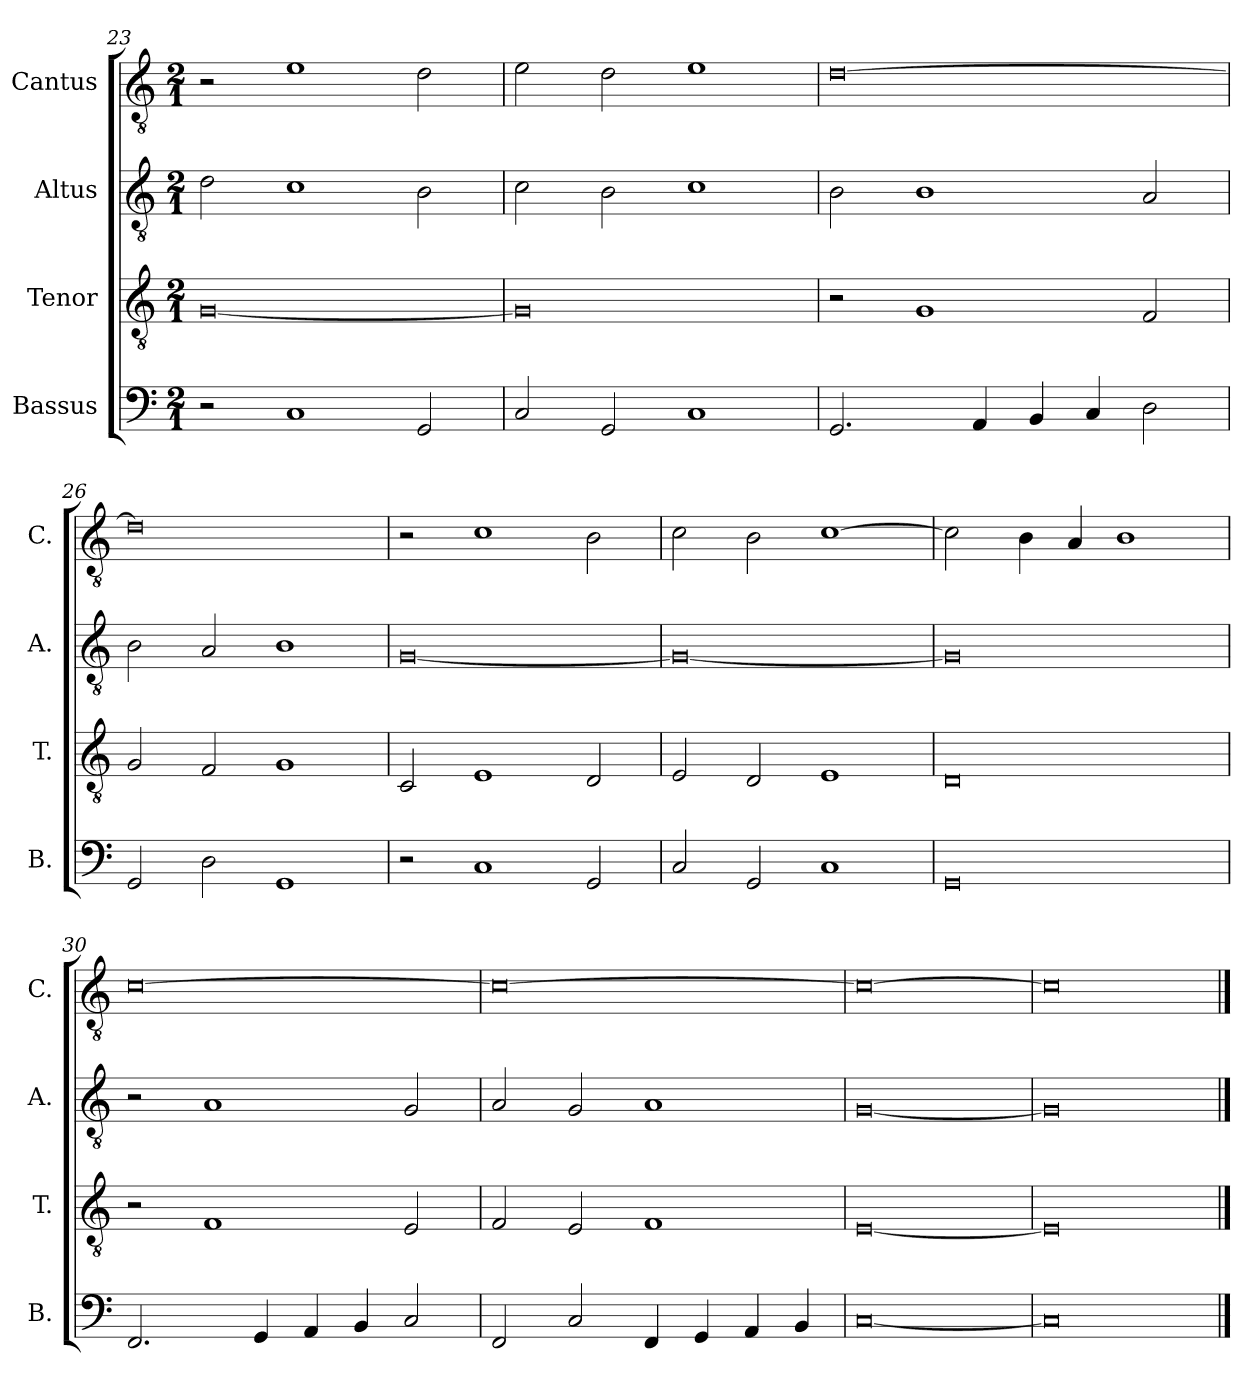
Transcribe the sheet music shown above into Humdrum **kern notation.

**kern	**kern	**kern	**kern
*part4	*part3	*part2	*part1
*staff4	*staff3	*staff2	*staff1
*I"Bassus	*I"Tenor	*I"Altus	*I"Cantus
*I'B.	*I'T.	*I'A.	*I'C.
*clefF4	*clefGv2	*clefGv2	*clefGv2
*k[]	*k[]	*k[]	*k[]
*M2/1	*M2/1	*M2/1	*M2/1
=23	=23	=23	=23
2r	[0G	2d\	2r
1C	.	1c	1e
2GG/	.	2B\	2d\
!!LO:PB:g=z
=24	=24	=24	=24
2C/	0G]	2c\	2e\
2GG/	.	2B\	2d\
1C	.	1c	1e
=25	=25	=25	=25
2.GG/	2r	2B\	[0d
.	1G	1B	.
4AA/	.	.	.
4BB/	.	.	.
4C/	.	.	.
2D\	2F/	2A/	.
=26	=26	=26	=26
2GG/	2G/	2B\	0d]
2D\	2F/	2A/	.
1GG	1G	1B	.
=27	=27	=27	=27
2r	2C/	[0G	2r
1C	1E	.	1c
2GG/	2D/	.	2B\
=28	=28	=28	=28
2C/	2E/	0G_	2c\
2GG/	2D/	.	2B\
1C	1E	.	[1c
=29	=29	=29	=29
0GG	0D	0G]	2c\]
.	.	.	4B\
.	.	.	4A/
.	.	.	1B
=30	=30	=30	=30
2.FF/	2r	2r	[0c
.	1F	1A	.
4GG/	.	.	.
4AA/	.	.	.
4BB/	.	.	.
2C/	2E/	2G/	.
!!LO:LB:g=z
=31	=31	=31	=31
2FF/	2F/	2A/	0c_
2C/	2E/	2G/	.
4FF/	1F	1A	.
4GG/	.	.	.
4AA/	.	.	.
4BB/	.	.	.
=32	=32	=32	=32
[0C	[0E	[0G	0c_
=33	=33	=33	=33
0C]	0E]	0G]	0c]
==	==	==	==
*-	*-	*-	*-
